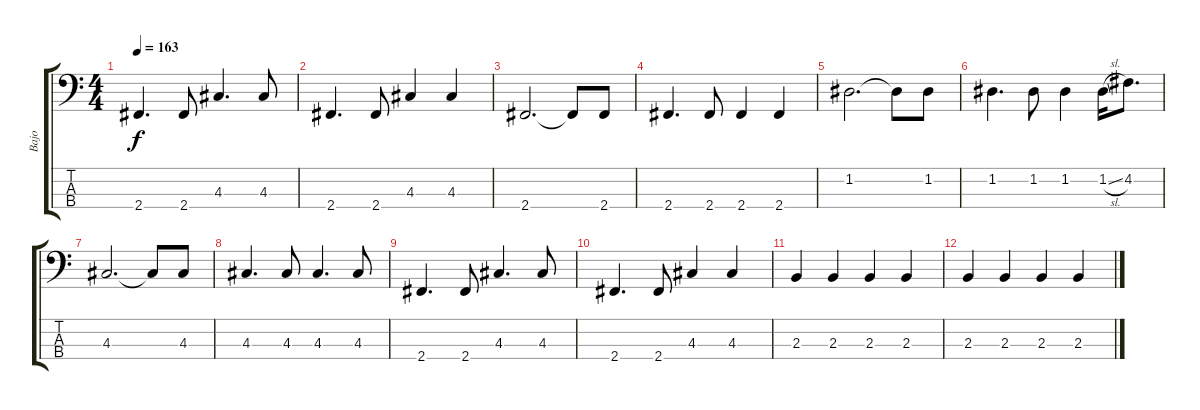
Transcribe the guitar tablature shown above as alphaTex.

\track ("Bajo" "Bajo") {instrument electricbassfinger}
\staff {score tabs}
\tuning (G2 D2 A1 E1) {hide}
\ts (4 4)
\tempo 163
\clef f4
\ks c
2.4.4{d dy f} 2.4.8 4.3.4{d} 4.3.8 |
2.4.4{d} 2.4.8 4.3.4 4.3.4 |
2.4.2{d} 2.4{t}.8 2.4.8 |
2.4.4{d} 2.4.8 2.4.4 2.4.4 |
1.2.2{d} 1.2{t}.8 1.2.8 |
1.2.4{d} 1.2.8 1.2.4 1.2{sl}.16 4.2.8{d} |
4.3.2{d} 4.3{t}.8 4.3.8 |
4.3.4{d} 4.3.8 4.3.4{d} 4.3.8 |
2.4.4{d} 2.4.8 4.3.4{d} 4.3.8 |
2.4.4{d} 2.4.8 4.3.4 4.3.4 |
2.3.4 2.3.4 2.3.4 2.3.4 |
2.3.4 2.3.4 2.3.4 2.3.4
